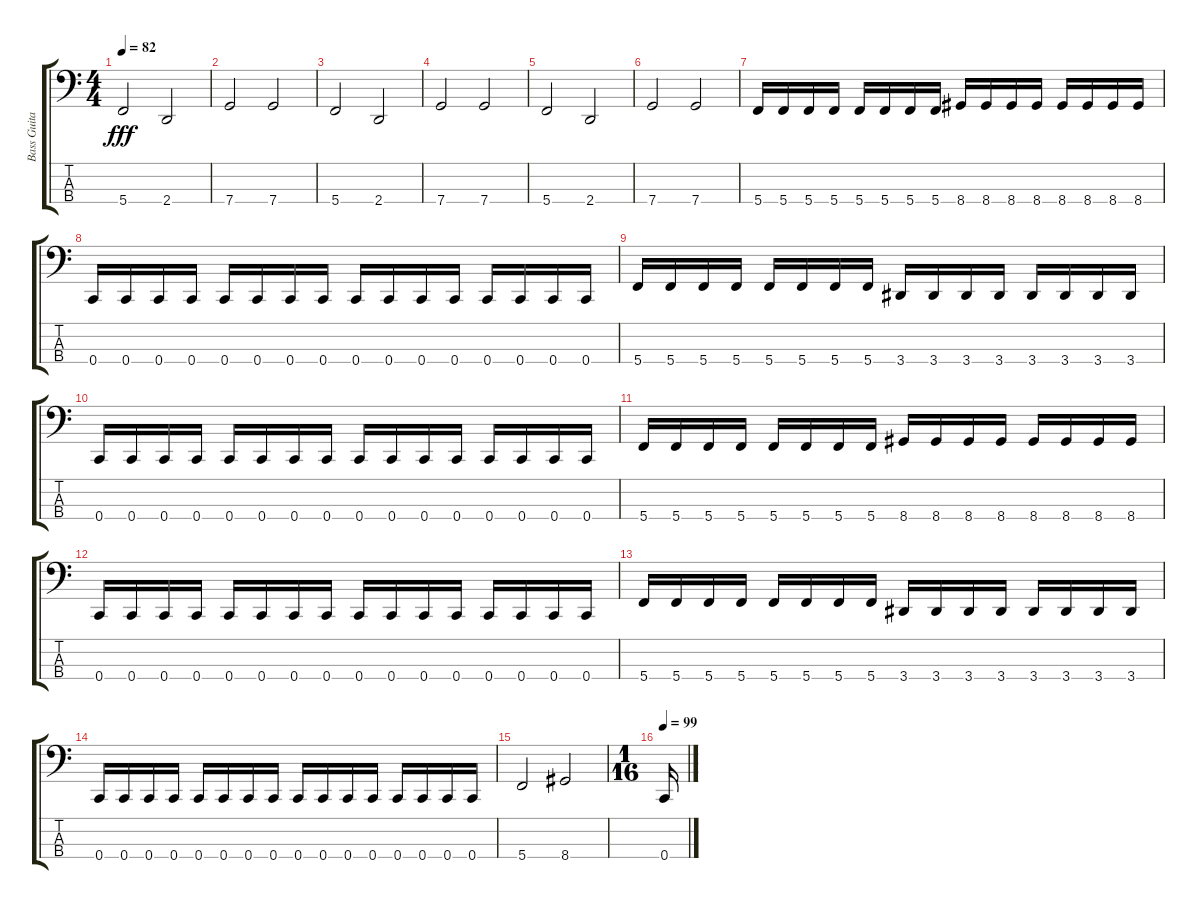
\track ("Bass Guitar" "Bass Guita") {instrument electricbasspick}
\staff {score tabs}
\tuning (F2 C2 G1 C1) {hide}
\ts (4 4)
\tempo 82
\clef f4
\ks c
5.4.2{dy fff} 2.4.2 |
7.4.2 7.4.2 |
5.4.2 2.4.2 |
7.4.2 7.4.2 |
5.4.2 2.4.2 |
7.4.2 7.4.2 |
5.4.16 5.4.16 5.4.16 5.4.16 5.4.16 5.4.16 5.4.16 5.4.16 8.4.16 8.4.16 8.4.16 8.4.16 8.4.16 8.4.16 8.4.16 8.4.16 |
0.4.16 0.4.16 0.4.16 0.4.16 0.4.16 0.4.16 0.4.16 0.4.16 0.4.16 0.4.16 0.4.16 0.4.16 0.4.16 0.4.16 0.4.16 0.4.16 |
5.4.16 5.4.16 5.4.16 5.4.16 5.4.16 5.4.16 5.4.16 5.4.16 3.4.16 3.4.16 3.4.16 3.4.16 3.4.16 3.4.16 3.4.16 3.4.16 |
0.4.16 0.4.16 0.4.16 0.4.16 0.4.16 0.4.16 0.4.16 0.4.16 0.4.16 0.4.16 0.4.16 0.4.16 0.4.16 0.4.16 0.4.16 0.4.16 |
5.4.16 5.4.16 5.4.16 5.4.16 5.4.16 5.4.16 5.4.16 5.4.16 8.4.16 8.4.16 8.4.16 8.4.16 8.4.16 8.4.16 8.4.16 8.4.16 |
0.4.16 0.4.16 0.4.16 0.4.16 0.4.16 0.4.16 0.4.16 0.4.16 0.4.16 0.4.16 0.4.16 0.4.16 0.4.16 0.4.16 0.4.16 0.4.16 |
5.4.16 5.4.16 5.4.16 5.4.16 5.4.16 5.4.16 5.4.16 5.4.16 3.4.16 3.4.16 3.4.16 3.4.16 3.4.16 3.4.16 3.4.16 3.4.16 |
0.4.16 0.4.16 0.4.16 0.4.16 0.4.16 0.4.16 0.4.16 0.4.16 0.4.16 0.4.16 0.4.16 0.4.16 0.4.16 0.4.16 0.4.16 0.4.16 |
5.4.2 8.4.2 |
\ts (1 16)
\tempo 99
0.4.16
